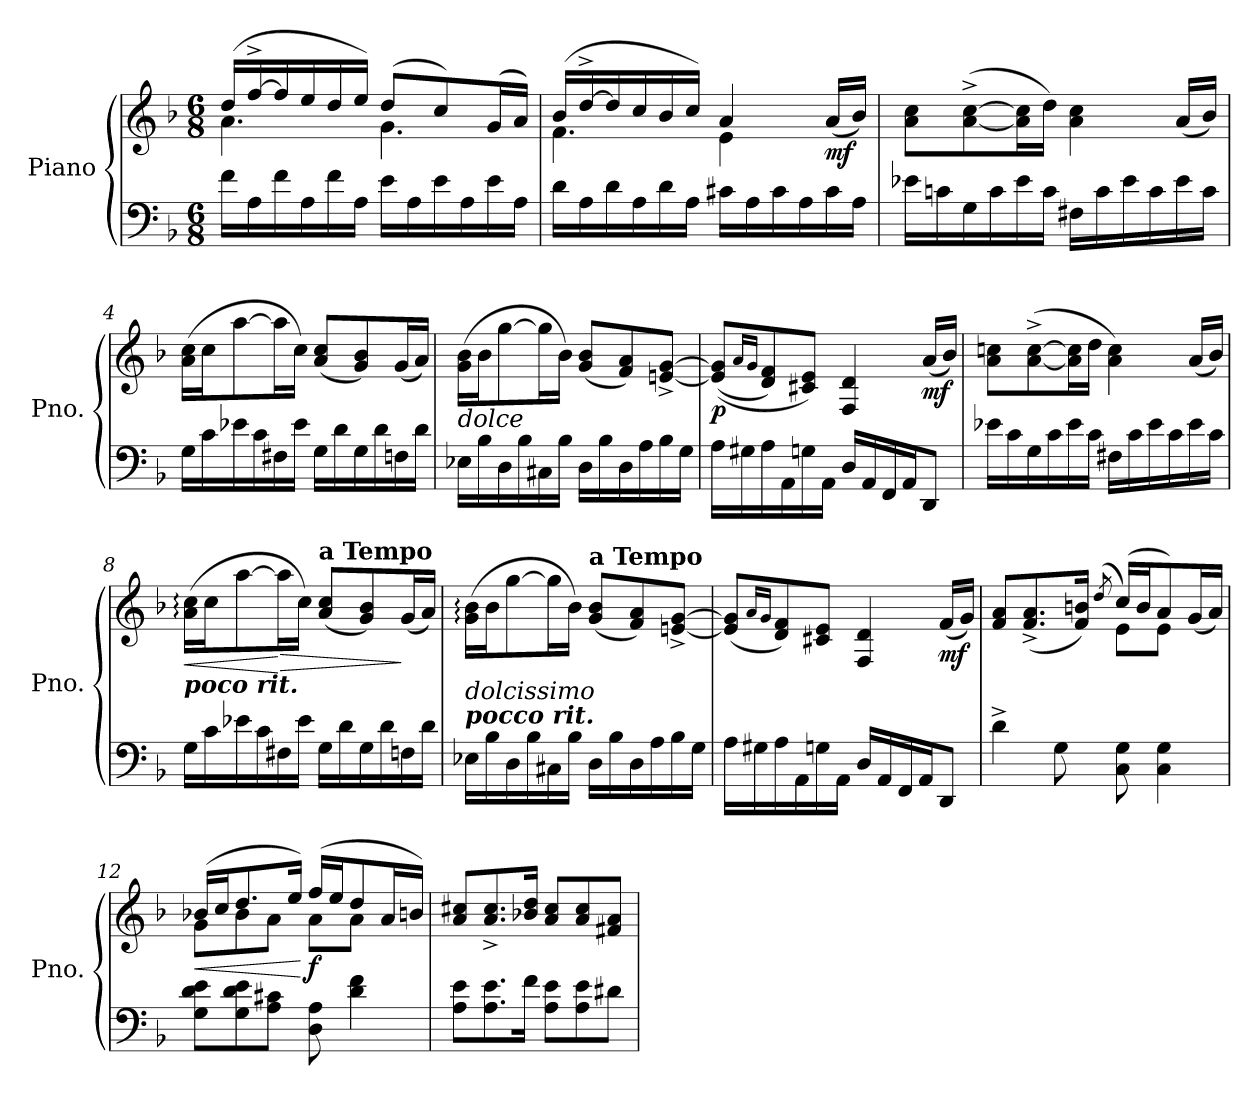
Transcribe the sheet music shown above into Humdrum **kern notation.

**kern	**kern	**dynam
*part1	*part1	*part1
*staff2	*staff1	*staff1/2
*I"Piano	*	*
*I'Pno.	*	*
*clefF4	*clefG2	*
*k[b-]	*k[b-]	*
*M6/8	*M6/8	*
=1	=1	=1
*	*^	*
16f\LL	(16dd/LL	4.a\	.
16A\	[16ff^/	.	.
16f\	16ff/]	.	.
16A\	16ee/	.	.
16f\	16dd/	.	.
16A\JJ	16ee/JJ)	.	.
16e\LL	(8dd/L	4.g\	.
16A\	.	.	.
16e\	8cc/)	.	.
16A\	.	.	.
16e\	(16g/L	.	.
16A\JJ	16a/JJ)	.	.
=2	=2	=2	=2
16d\LL	(16b-/LL	4.f\	.
16A\	[16dd^/	.	.
16d\	16dd/]	.	.
16A\	16cc/	.	.
16d\	16b-/	.	.
16A\JJ	16cc/JJ)	.	.
16c#X\LL	4a/	4e\	.
16A\	.	.	.
16c#\	.	.	.
16A\	.	.	.
!	!	!	!LO:DY:b
16c#\	(16a/LL	8ryy	mf
16A\JJ	16b-/JJ)	.	.
*	*v	*v	*
=3	=3	=3
16e-X\LL	8a\ 8cc\L	.
16cn\	.	.
16G\	([8a\^ [8cc\^	.
16c\	.	.
16e-\	16a\] 16cc\]L	.
16c\JJ	16dd\JJ)	.
16F#X\LL	4a\ 4cc\	.
16c\	.	.
16e-\	.	.
16c\	.	.
16e-\	(16a/LL	.
16c\JJ	16b-/JJ)	.
!!LO:LB:g=z
=4	=4	=4
16G\LL	(16a\ 16cc\LL	.
16c\	16cc\J	.
16e-X\	[8aa\	.
16c\	.	.
16F#X\	16aa\L]	.
16e-\JJ	16cc\JJ)	.
16G\LL	(>8a/ 8cc/L	.
16d\	.	.
16G\	8g/ 8b-/)	.
16d\	.	.
16Fn\	(16g/L	.
16d\JJ	16a/JJ)	.
=5	=5	=5
!LO:TX:a:i:t=dolce	!	!
16E-X\LL	(16g\ 16b-\LL	.
16B-\	16b-\J	.
16D\	[8gg\	.
16B-\	.	.
16C#X\	16gg\L]	.
16B-\JJ	16b-\JJ)	.
16D\LL	(8g/ 8b-/L	.
16B-\	.	.
16D\	8f/ 8a/)	.
16A\	.	.
16B-\	[8en/^ [8g/^J	.
16G\JJ	.	.
=6	=6	=6
!	!	!LO:DY:b
16A\LL	((8e/] 8g/]L	p
16G#X\	.	.
.	16qa/LL	.
.	16qg/JJ	.
16A\	8d/ 8f/)	.
16AA\	.	.
16Gn\	8c#X/ 8e/J)	.
16AA\JJ	.	.
16D/LL	4F/ 4d/	.
16AA/	.	.
16FF/	.	.
16AA/J	.	.
!	!	!LO:DY:b
8DD/J	(16a/LL	mf
.	16b-/JJ)	.
!!LO:LB:g=z
=7	=7	=7
16e-X\LL	8a\ 8ccn\L	.
16c\	.	.
16G\	([8a\^ [8cc\^	.
16c\	.	.
16e-\	16a\] 16cc\]L	.
16c\JJ	16dd\JJ	.
16F#X\LL	4a\ 4cc\)	.
16c\	.	.
16e-\	.	.
16c\	.	.
16e-\	(16a/LL	.
16c\JJ	16b-/JJ)	.
=8	=8	=8
!LO:TX:a:Bi:t=poco rit.	!	!
!	!	!LO:HP:b
16G\LL	(16a\: 16cc\:LL	<
16c\	16cc\J	.
16e-X\	[8aa\	.
16c\	.	.
!	!	!LO:HP:n=1:b
16F#X\	16aa\L]	[ >
16e-\JJ	16cc\JJ)	.
!	!LO:TX:a:B:t=a Tempo	!
16G\LL	(8a/ 8cc/L	.
16d\	.	.
16G\	8g/ 8b-/)	.
16d\	.	.
16Fn\	(16g/L	]
16d\JJ	16a/JJ)	.
=9	=9	=9
!LO:TX:a:Bi:t=pocco rit.	!	!
!LO:TX:a:i:t=dolcissimo	!	!
16E-X\LL	(16g\: 16b-\:LL	.
16B-\	16b-\J	.
16D\	[8gg\	.
16B-\	.	.
16C#X\	16gg\L]	.
16B-\JJ	16b-\JJ)	.
!	!LO:TX:a:B:t=a Tempo	!
16D\LL	(8g/ 8b-/L	.
16B-\	.	.
16D\	8f/ 8a/)	.
16A\	.	.
16B-\	[8en/^ [8g/^J	.
16G\JJ	.	.
!!LO:LB:g=z
=10	=10	=10
16A\LL	(8e/] 8g/]L	.
16G#X\	.	.
.	16qa/LL	.
.	16qg/JJ	.
16A\	8d/ 8f/)	.
16AA\	.	.
16Gn\	8c#X/ 8e/J	.
16AA\JJ	.	.
16D/LL	4F/ 4d/	.
16AA/	.	.
16FF/	.	.
16AA/J	.	.
!	!	!LO:DY:b
8DD/J	(16f/LL	mf
.	16g/JJ)	.
=11	=11	=11
*	*^	*
4d^\	8f/ 8a/L	4.ryy	.
.	(8.f/^ 8.a/^	.	.
8G\	.	.	.
.	16f/ 16bn/Jk)	.	.
.	(8qdd/	.	.
8C\ 8G\	(16cc/LL)	8e\L	.
.	16b/J	.	.
4C\ 4G\	8a/)	8e\J	.
.	(16g/L	8ryy	.
.	16a/JJ)	.	.
=12	=12	=12	=12
!	!	!	!LO:HP:b
8G\ 8d\ 8e\L	(16b-X/LL	8g\L	<
.	16cc/J	.	.
8G\ 8d\ 8e\	8.dd/	8b-\	.
8A\ 8c#X\J	.	8a\J	.
.	16ee/Jk)	.	.
!	!	!	!LO:DY:n=1:b
8D\ 8A\	(16ff/LL	8a\L	[ f
.	16ee/J	.	.
4d\ 4f\	8dd/	8a\J	.
.	16a/L	8ryy	.
.	16bn/JJ)	.	.
*	*v	*v	*
=13	=13	=13
8A\ 8e\L	8a/ 8cc#X/L	.
8.A\ 8.e\	8.a/^ 8.cc#/^	.
16f\Jk	16b-X/ 16dd/Jk	.
8A\ 8e\L	8a/ 8cc#/L	.
8A\ 8e\	8a/ 8cc#/	.
8d#X\J	8f#X/ 8a/J	.
=	=	=
*-	*-	*-
